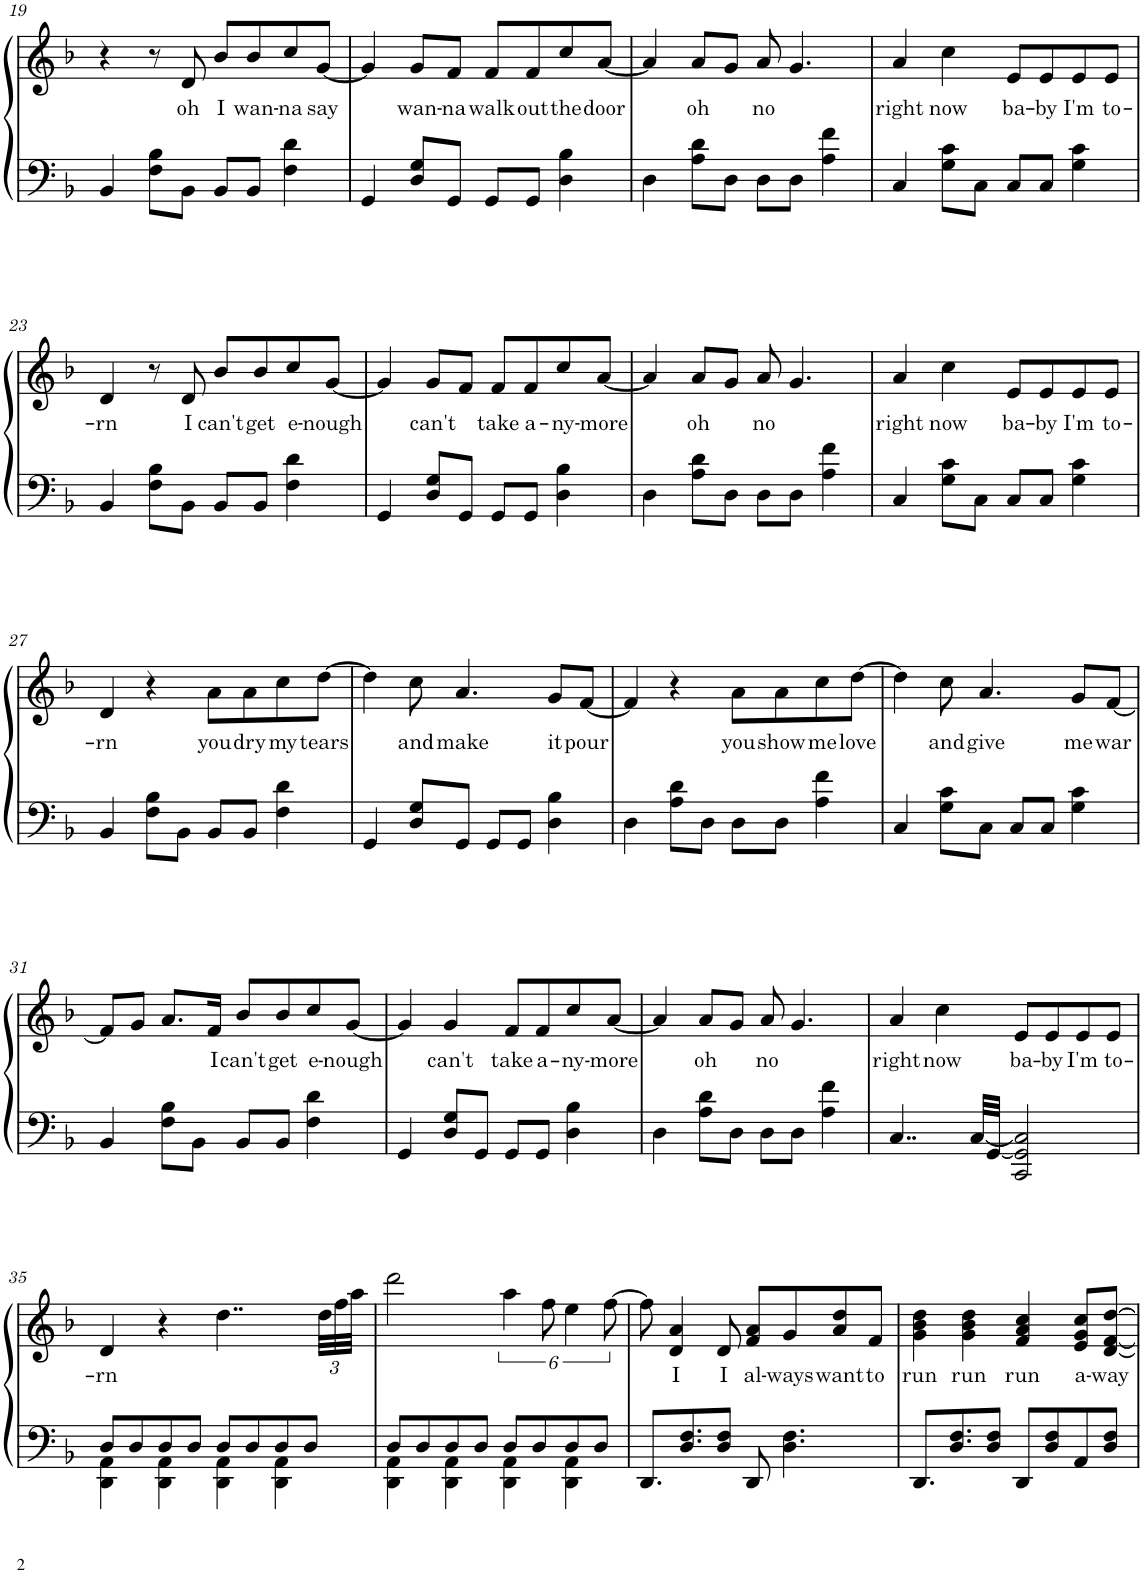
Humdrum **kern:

**kern	**kern	**text
*part1	*part1	*part1
*staff2	*staff1	*staff1
*I"Piano	*	*
*I'Pno.	*	*
!!LO:PB:g=z
*clefF4	*clefG2	*
*k[b-]	*k[b-]	*
*M4/4	*M4/4	*
=19	=19	=19
4BB-/	4r	.
8F\ 8B-\L	8r	.
!	!	!LO:LY:b
8BB-\J	8d/	oh
!	!	!LO:LY:b
8BB-/L	8b-/L	I
!	!	!LO:LY:b
8BB-/J	8b-/	wan-
!	!	!LO:LY:b
4F\ 4d\	8cc/	-na
!	!	!LO:LY:b
.	[8g/J	say
=20	=20	=20
4GG/	4g/]	.
!	!	!LO:LY:b
8D/ 8G/L	8g/L	wan-
!	!	!LO:LY:b
8GG/J	8f/J	-na
!	!	!LO:LY:b
8GG/L	8f/L	walk
!	!	!LO:LY:b
8GG/J	8f/	out
!	!	!LO:LY:b
4D\ 4B-\	8cc/	the
!	!	!LO:LY:b
.	[8a/J	door
=21	=21	=21
4D\	4a/]	.
!	!	!LO:LY:b
8A\ 8d\L	8a/L	oh
8D\J	8g/J	.
!	!	!LO:LY:b
8D\L	8a/	no
8D\J	4.g/	.
4A\ 4f\	.	.
=22	=22	=22
!	!	!LO:LY:b
4C/	4a/	right
!	!	!LO:LY:b
8G\ 8c\L	4cc\	now
8C\J	.	.
!	!	!LO:LY:b
8C/L	8e/L	ba-
!	!	!LO:LY:b
8C/J	8e/	-by
!	!	!LO:LY:b
4G\ 4c\	8e/	I'm
!	!	!LO:LY:b
.	8e/J	to-
!!LO:LB:g=z
=23	=23	=23
!	!	!LO:LY:b
4BB-/	4d/	-rn
8F\ 8B-\L	8r	.
!	!	!LO:LY:b
8BB-\J	8d/	I
!	!	!LO:LY:b
8BB-/L	8b-/L	can't
!	!	!LO:LY:b
8BB-/J	8b-/	get
!	!	!LO:LY:b
4F\ 4d\	8cc/	e-
!	!	!LO:LY:b
.	[8g/J	-nough
=24	=24	=24
4GG/	4g/]	.
!	!	!LO:LY:b
8D/ 8G/L	8g/L	can't
8GG/J	8f/J	.
!	!	!LO:LY:b
8GG/L	8f/L	take
!	!	!LO:LY:b
8GG/J	8f/	a-
!	!	!LO:LY:b
4D\ 4B-\	8cc/	-ny-
!	!	!LO:LY:b
.	[8a/J	-more
=25	=25	=25
4D\	4a/]	.
!	!	!LO:LY:b
8A\ 8d\L	8a/L	oh
8D\J	8g/J	.
!	!	!LO:LY:b
8D\L	8a/	no
8D\J	4.g/	.
4A\ 4f\	.	.
=26	=26	=26
!	!	!LO:LY:b
4C/	4a/	right
!	!	!LO:LY:b
8G\ 8c\L	4cc\	now
8C\J	.	.
!	!	!LO:LY:b
8C/L	8e/L	ba-
!	!	!LO:LY:b
8C/J	8e/	-by
!	!	!LO:LY:b
4G\ 4c\	8e/	I'm
!	!	!LO:LY:b
.	8e/J	to-
!!LO:LB:g=z
=27	=27	=27
!	!	!LO:LY:b
4BB-/	4d/	-rn
8F\ 8B-\L	4r	.
8BB-\J	.	.
!	!	!LO:LY:b
8BB-/L	8a\L	you
!	!	!LO:LY:b
8BB-/J	8a\	dry
!	!	!LO:LY:b
4F\ 4d\	8cc\	my
!	!	!LO:LY:b
.	[8dd\J	tears
=28	=28	=28
4GG/	4dd\]	.
!	!	!LO:LY:b
8D/ 8G/L	8cc\	and
!	!	!LO:LY:b
8GG/J	4.a/	make
8GG/L	.	.
8GG/J	.	.
!	!	!LO:LY:b
4D\ 4B-\	8g/L	it
!	!	!LO:LY:b
.	[8f/J	pour
=29	=29	=29
4D\	4f/]	.
8A\ 8d\L	4r	.
8D\J	.	.
!	!	!LO:LY:b
8D\L	8a\L	you
!	!	!LO:LY:b
8D\J	8a\	show
!	!	!LO:LY:b
4A\ 4f\	8cc\	me
!	!	!LO:LY:b
.	[8dd\J	love
=30	=30	=30
4C/	4dd\]	.
!	!	!LO:LY:b
8G\ 8c\L	8cc\	and
!	!	!LO:LY:b
8C\J	4.a/	give
8C/L	.	.
8C/J	.	.
!	!	!LO:LY:b
4G\ 4c\	8g/L	me
!	!	!LO:LY:b
.	[8f/J	war
!!LO:LB:g=z
=31	=31	=31
4BB-/	8f/L]	.
.	8g/J	.
8F\ 8B-\L	8.a/L	.
8BB-\J	.	.
!	!	!LO:LY:b
.	16f/Jk	I
!	!	!LO:LY:b
8BB-/L	8b-/L	can't
!	!	!LO:LY:b
8BB-/J	8b-/	get
!	!	!LO:LY:b
4F\ 4d\	8cc/	e-
!	!	!LO:LY:b
.	[8g/J	-nough
=32	=32	=32
4GG/	4g/]	.
!	!	!LO:LY:b
8D/ 8G/L	4g/	can't
8GG/J	.	.
!	!	!LO:LY:b
8GG/L	8f/L	take
!	!	!LO:LY:b
8GG/J	8f/	a-
!	!	!LO:LY:b
4D\ 4B-\	8cc/	-ny-
!	!	!LO:LY:b
.	[8a/J	-more
=33	=33	=33
4D\	4a/]	.
!	!	!LO:LY:b
8A\ 8d\L	8a/L	oh
8D\J	8g/J	.
!	!	!LO:LY:b
8D\L	8a/	no
8D\J	4.g/	.
4A\ 4f\	.	.
=34	=34	=34
!	!	!LO:LY:b
4..C/	4a/	right
!	!	!LO:LY:b
.	4cc\	now
[32C/LLL	.	.
[32GG/JJJ	.	.
!	!	!LO:LY:b
2CC/ 2GG/] 2C/]	8e/L	ba-
!	!	!LO:LY:b
.	8e/	-by
!	!	!LO:LY:b
.	8e/	I'm
!	!	!LO:LY:b
.	8e/J	to-
!!LO:LB:g=z
=35	=35	=35
*^	*	*
!	!	!	!LO:LY:b
8D/L	4DD\ 4AA\	4d/	-rn
8D/	.	.	.
8D/	4DD\ 4AA\	4r	.
8D/J	.	.	.
8D/L	4DD\ 4AA\	4..dd\	.
8D/	.	.	.
8D/	4DD\ 4AA\	.	.
8D/J	.	.	.
*	*	*Xbrackettup	*
.	.	48dd\LLL	.
.	.	48ff\	.
.	.	48aa\JJJ	.
=36	=36	=36	=36
8D/L	4DD\ 4AA\	2ddd\	.
8D/	.	.	.
8D/	4DD\ 4AA\	.	.
8D/J	.	.	.
*	*	*brackettup	*
8D/L	4DD\ 4AA\	6aa\	.
8D/	.	.	.
.	.	12ff\	.
8D/	4DD\ 4AA\	6ee\	.
8D/J	.	.	.
.	.	[12ff\	.
*v	*v	*	*
=37	=37	=37
8.DD/L	8ff\]	.
!	!	!LO:LY:b
.	4d/ 4a/	I
8.D/ 8.F/	.	.
!	!	!LO:LY:b
8D/ 8F/J	8d/	I
!	!	!LO:LY:b
8DD/	8f/ 8a/L	al-
!	!	!LO:LY:b
4.D\ 4.F\	8g/	-ways
!	!	!LO:LY:b
.	8a/ 8dd/	want
!	!	!LO:LY:b
.	8f/J	to
=38	=38	=38
!	!	!LO:LY:b
8.DD/L	4g\ 4b-\ 4dd\	run
8.D/ 8.F/	.	.
!	!	!LO:LY:b
.	4g\ 4b-\ 4dd\	run
8D/ 8F/J	.	.
!	!	!LO:LY:b
8DD/L	4f/ 4a/ 4cc/	run
8D/ 8F/	.	.
!	!	!LO:LY:b
8AA/	8e/ 8g/ 8cc/L	a-
!	!	!LO:LY:b
8D/ 8F/J	[8d/ [8f/ [8dd/J	-way
=	=	=
*-	*-	*-
